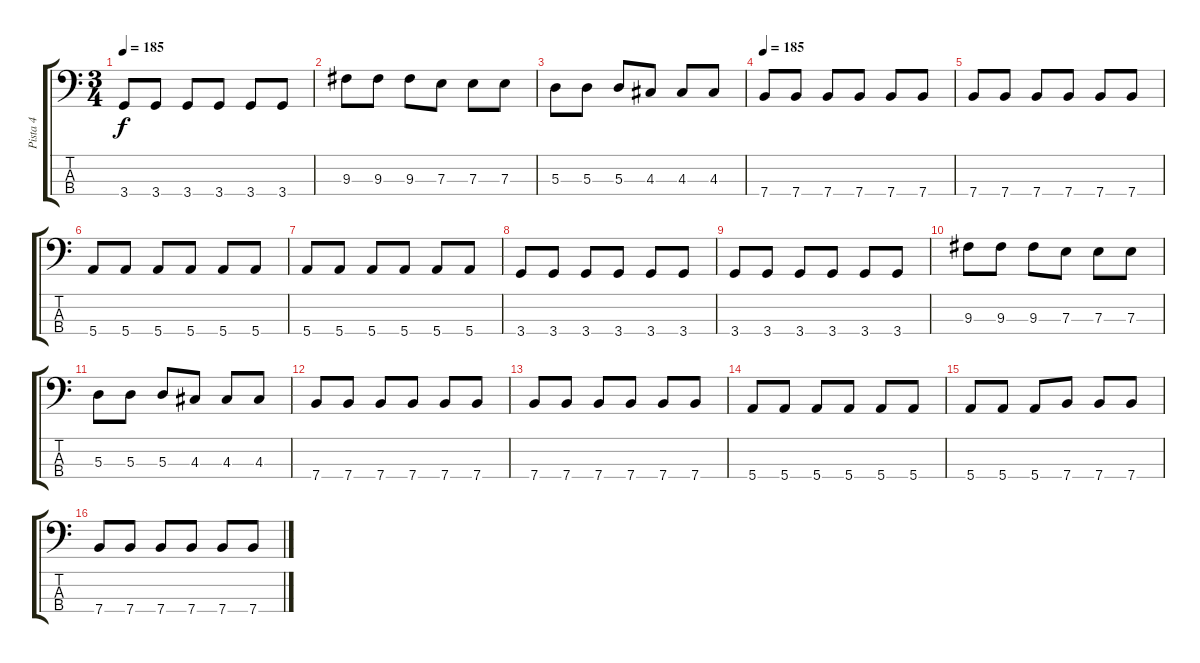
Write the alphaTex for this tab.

\track ("Pista 4" "Pista 4") {instrument fretlessbass}
\staff {score tabs}
\tuning (G2 D2 A1 E1) {hide}
\ts (3 4)
\tempo 185
\clef f4
\ks c
3.4.8{dy f} 3.4.8 3.4.8 3.4.8 3.4.8 3.4.8 |
9.3.8 9.3.8 9.3.8 7.3.8 7.3.8 7.3.8 |
5.3.8 5.3.8 5.3.8 4.3.8 4.3.8 4.3.8 |
\tempo 185
7.4.8 7.4.8 7.4.8 7.4.8 7.4.8 7.4.8 |
7.4.8 7.4.8 7.4.8 7.4.8 7.4.8 7.4.8 |
5.4.8 5.4.8 5.4.8 5.4.8 5.4.8 5.4.8 |
5.4.8 5.4.8 5.4.8 5.4.8 5.4.8 5.4.8 |
3.4.8 3.4.8 3.4.8 3.4.8 3.4.8 3.4.8 |
3.4.8 3.4.8 3.4.8 3.4.8 3.4.8 3.4.8 |
9.3.8 9.3.8 9.3.8 7.3.8 7.3.8 7.3.8 |
5.3.8 5.3.8 5.3.8 4.3.8 4.3.8 4.3.8 |
7.4.8 7.4.8 7.4.8 7.4.8 7.4.8 7.4.8 |
7.4.8 7.4.8 7.4.8 7.4.8 7.4.8 7.4.8 |
5.4.8 5.4.8 5.4.8 5.4.8 5.4.8 5.4.8 |
5.4.8 5.4.8 5.4.8 7.4.8 7.4.8 7.4.8 |
7.4.8 7.4.8 7.4.8 7.4.8 7.4.8 7.4.8
